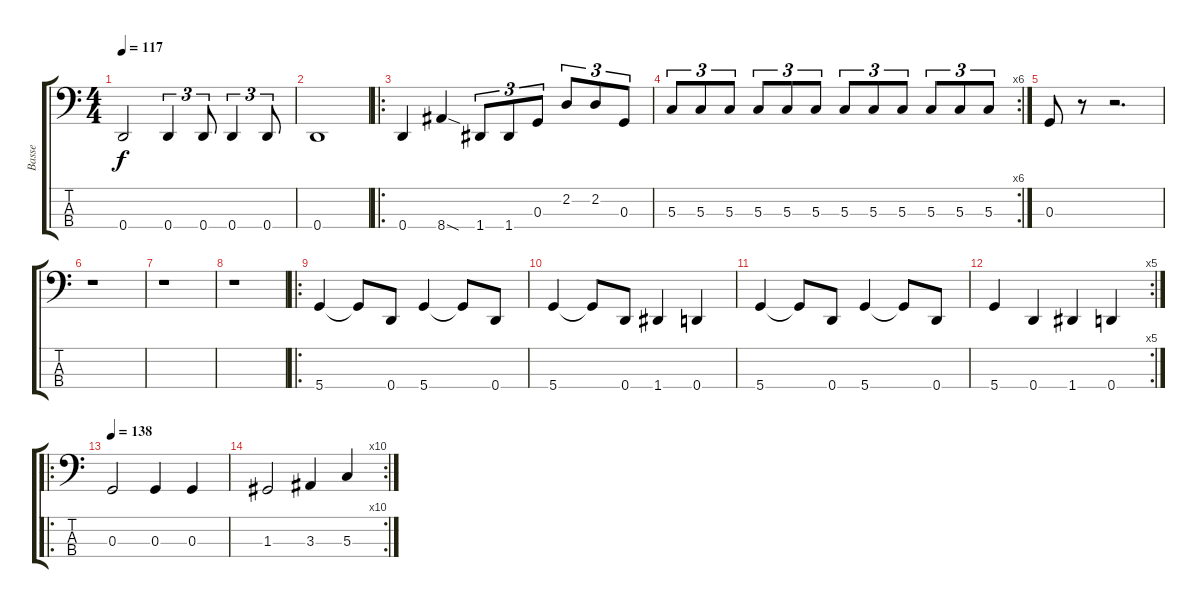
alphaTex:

\track ("Basse" "Basse") {instrument electricbassfinger}
\staff {score tabs}
\tuning (F2 C2 G1 D1) {hide}
\ts (4 4)
\tempo 117
\clef f4
\ks c
0.4.2{dy f} 0.4.4{tu (3 2)} 0.4.8{tu (3 2)} 0.4.4{tu (3 2)} 0.4.8{tu (3 2)} |
0.4.1 |
\ro
0.4.4 8.4{sod}.4 1.4.8{tu (3 2)} 1.4.8{tu (3 2)} 0.3.8{tu (3 2)} 2.2.8{tu (3 2)} 2.2.8{tu (3 2)} 0.3.8{tu (3 2)} |
\rc 6
5.3.8{tu (3 2)} 5.3.8{tu (3 2)} 5.3.8{tu (3 2)} 5.3.8{tu (3 2)} 5.3.8{tu (3 2)} 5.3.8{tu (3 2)} 5.3.8{tu (3 2)} 5.3.8{tu (3 2)} 5.3.8{tu (3 2)} 5.3.8{tu (3 2)} 5.3.8{tu (3 2)} 5.3.8{tu (3 2)} |
0.3.8 r.8 r.2{d} |
r.1 |
r.1 |
r.1 |
\ro
5.4.4 5.4{t}.8 0.4.8 5.4.4 5.4{t}.8 0.4.8 |
5.4.4 5.4{t}.8 0.4.8 1.4.4 0.4.4 |
5.4.4 5.4{t}.8 0.4.8 5.4.4 5.4{t}.8 0.4.8 |
\rc 5
5.4.4 0.4.4 1.4.4 0.4.4 |
\ro
\tempo 138
0.3.2 0.3.4 0.3.4 |
\rc 10
1.3.2 3.3.4 5.3.4
